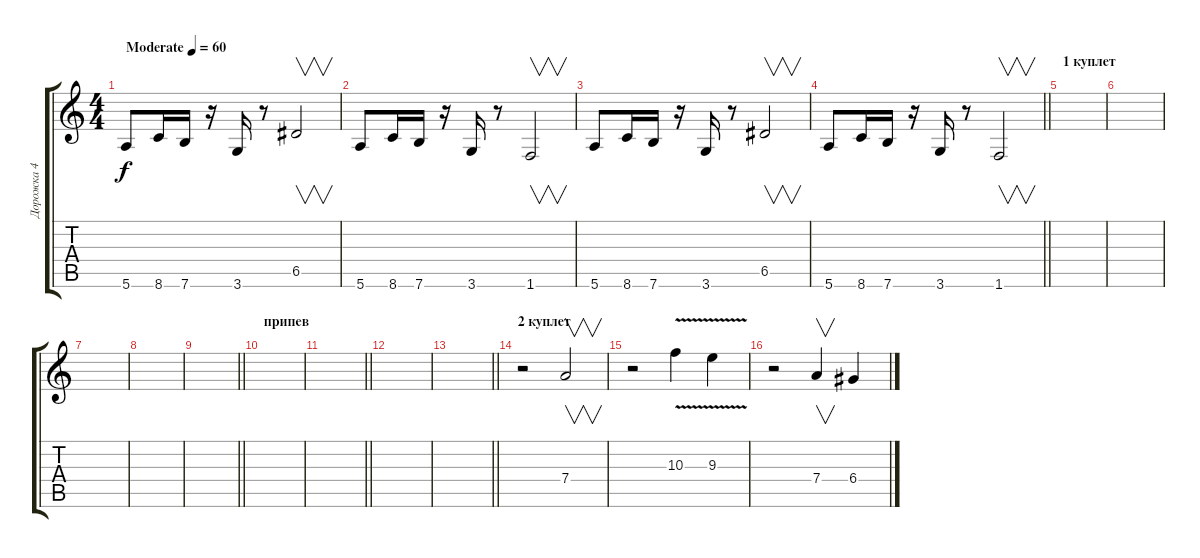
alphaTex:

\track ("Дорожка 4" "Дорожка 4") {instrument overdrivenguitar}
\staff {score tabs}
\tuning (E4 B3 G3 D3 A2 E2) {hide}
\ts (4 4)
\tempo (60 "Moderate")
\clef g2
\ks c
5.6.8{dy f instrument overdrivenguitar} 8.6.16 7.6.16 r.16 3.6.16 r.8 6.5.2{v} |
5.6.8 8.6.16 7.6.16 r.16 3.6.16 r.8 1.6.2{v} |
5.6.8 8.6.16 7.6.16 r.16 3.6.16 r.8 6.5.2{v} |
\barLineRight lightlight
5.6.8 8.6.16 7.6.16 r.16 3.6.16 r.8 1.6.2{v} |
\section ("" "1 куплет")
|
|
|
|
\barLineRight lightlight
|
\section ("" "припев")
|
\barLineRight lightlight
|
|
\barLineRight lightlight
|
\section ("" "2 куплет")
r.2 7.4.2{v} |
r.2 10.3{v}.4 9.3{v}.4 |
r.2 7.4.4{v} 6.4.4
